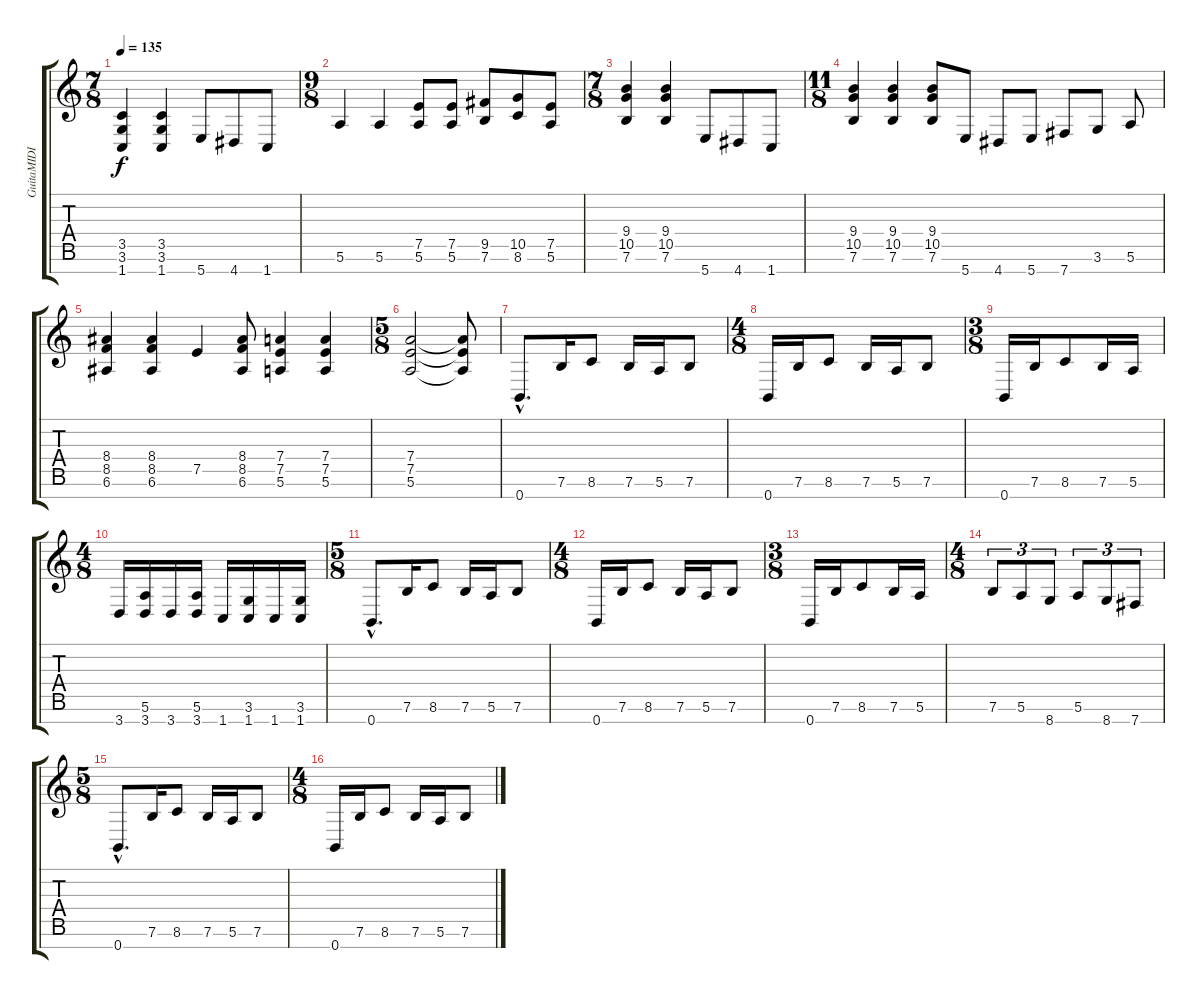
\track ("GuitaMIDI" "GuitaMIDI") {instrument distortionguitar}
\staff {score tabs}
\tuning (E4 B3 G3 D3 A2 E2 B1) {hide}
\ts (7 8)
\tempo 135
\clef g2
\ks c
(3.5 3.6 1.7).4{dy f} (3.5 3.6 1.7).4 5.7.8 4.7.8 1.7.8 |
\ts (9 8)
5.6.4 5.6.4 (7.5 5.6).8 (7.5 5.6).8 (9.5 7.6).8 (10.5 8.6).8 (7.5 5.6).8 |
\ts (7 8)
(9.4 10.5 7.6).4 (9.4 10.5 7.6).4 5.7.8 4.7.8 1.7.8 |
\ts (11 8)
(9.4 10.5 7.6).4 (9.4 10.5 7.6).4 (9.4 10.5 7.6).8 5.7.8 4.7.8 5.7.8 7.7.8 3.6.8 5.6.8 |
(8.4 8.5 6.6).4 (8.4 8.5 6.6).4 7.5.4 (8.4 8.5 6.6).8 (7.4 7.5 5.6).4 (7.4 7.5 5.6).4 |
\ts (5 8)
(7.4 7.5 5.6).2 (7.4{t} 7.5{t} 5.6{t}).8 |
0.7{hac}.8{d} 7.6.16 8.6.8 7.6.16 5.6.16 7.6.8 |
\ts (4 8)
0.7.16 7.6.16 8.6.8 7.6.16 5.6.16 7.6.8 |
\ts (3 8)
0.7.16 7.6.16 8.6.8 7.6.16 5.6.16 |
\ts (4 8)
3.7.16 (5.6 3.7).16 3.7.16 (5.6 3.7).16 1.7.16 (3.6 1.7).16 1.7.16 (3.6 1.7).16 |
\ts (5 8)
0.7{hac}.8{d} 7.6.16 8.6.8 7.6.16 5.6.16 7.6.8 |
\ts (4 8)
0.7.16 7.6.16 8.6.8 7.6.16 5.6.16 7.6.8 |
\ts (3 8)
0.7.16 7.6.16 8.6.8 7.6.16 5.6.16 |
\ts (4 8)
7.6.8{tu (3 2)} 5.6.8{tu (3 2)} 8.7.8{tu (3 2)} 5.6.8{tu (3 2)} 8.7.8{tu (3 2)} 7.7.8{tu (3 2)} |
\ts (5 8)
0.7{hac}.8{d} 7.6.16 8.6.8 7.6.16 5.6.16 7.6.8 |
\ts (4 8)
0.7.16 7.6.16 8.6.8 7.6.16 5.6.16 7.6.8
